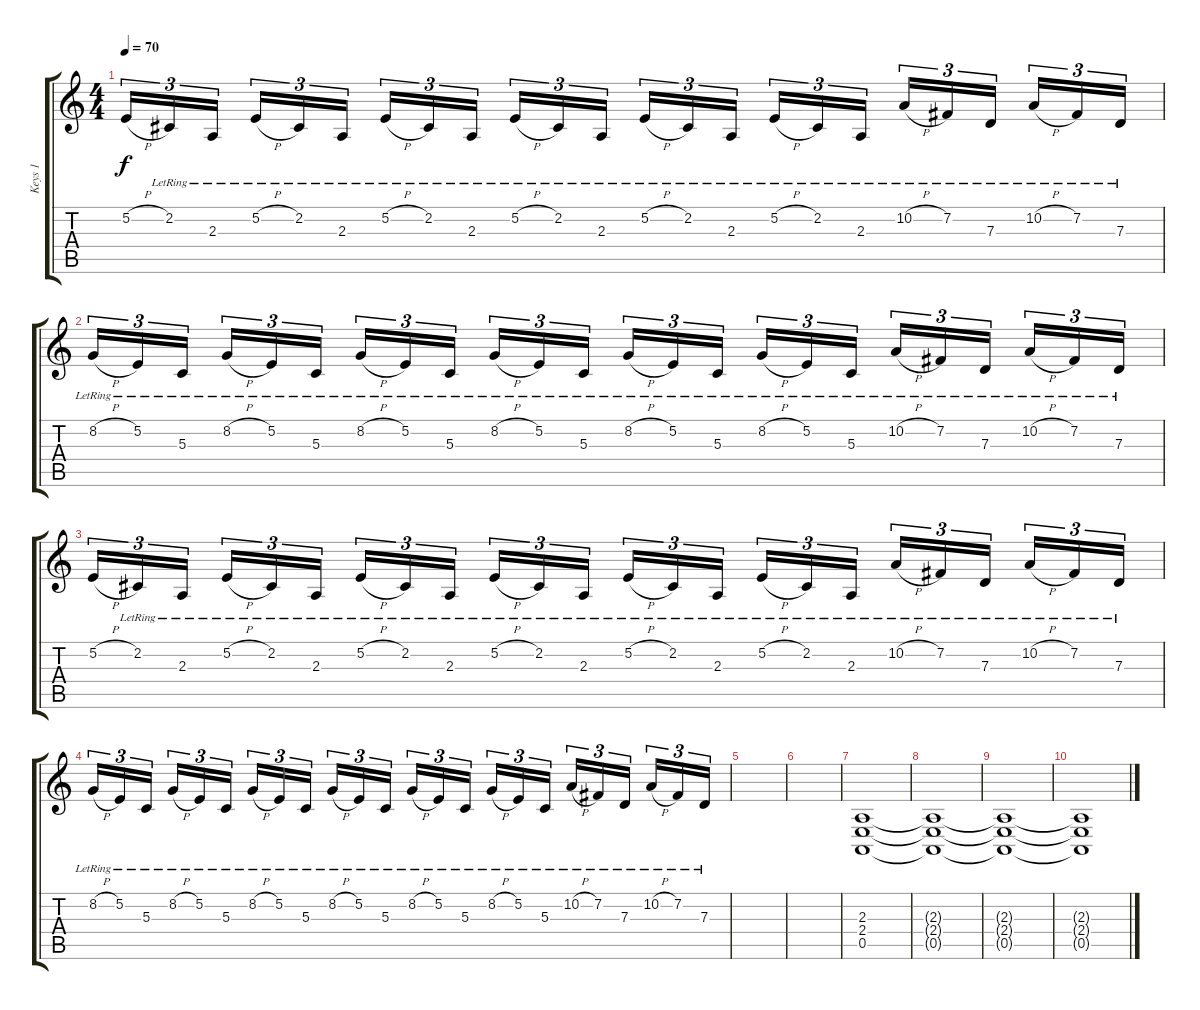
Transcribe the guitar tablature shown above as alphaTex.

\track ("Keys 1" "Keys 1") {instrument drawbarorgan}
\staff {score tabs}
\tuning (E4 B3 G3 D3 A2 E2) {hide}
\ts (4 4)
\tempo 70
\clef g2
\ks c
5.2{h}.16{tu (3 2) dy f} 2.2{lr}.16{tu (3 2)} 2.3{lr}.16{tu (3 2) beam splitsecondary} 5.2{h lr}.16{tu (3 2)} 2.2{lr}.16{tu (3 2)} 2.3{lr}.16{tu (3 2)} 5.2{h lr}.16{tu (3 2)} 2.2{lr}.16{tu (3 2)} 2.3{lr}.16{tu (3 2) beam splitsecondary} 5.2{h lr}.16{tu (3 2)} 2.2{lr}.16{tu (3 2)} 2.3{lr}.16{tu (3 2)} 5.2{h lr}.16{tu (3 2)} 2.2{lr}.16{tu (3 2)} 2.3{lr}.16{tu (3 2) beam splitsecondary} 5.2{h lr}.16{tu (3 2)} 2.2{lr}.16{tu (3 2)} 2.3{lr}.16{tu (3 2)} 10.2{h lr}.16{tu (3 2)} 7.2{lr}.16{tu (3 2)} 7.3{lr}.16{tu (3 2) beam splitsecondary} 10.2{h lr}.16{tu (3 2)} 7.2{lr}.16{tu (3 2)} 7.3{lr}.16{tu (3 2)} |
8.2{h lr}.16{tu (3 2)} 5.2{lr}.16{tu (3 2)} 5.3{lr}.16{tu (3 2) beam splitsecondary} 8.2{h lr}.16{tu (3 2)} 5.2{lr}.16{tu (3 2)} 5.3{lr}.16{tu (3 2)} 8.2{h lr}.16{tu (3 2)} 5.2{lr}.16{tu (3 2)} 5.3{lr}.16{tu (3 2) beam splitsecondary} 8.2{h lr}.16{tu (3 2)} 5.2{lr}.16{tu (3 2)} 5.3{lr}.16{tu (3 2)} 8.2{h lr}.16{tu (3 2)} 5.2{lr}.16{tu (3 2)} 5.3{lr}.16{tu (3 2) beam splitsecondary} 8.2{h lr}.16{tu (3 2)} 5.2{lr}.16{tu (3 2)} 5.3{lr}.16{tu (3 2)} 10.2{h lr}.16{tu (3 2)} 7.2{lr}.16{tu (3 2)} 7.3{lr}.16{tu (3 2) beam splitsecondary} 10.2{h lr}.16{tu (3 2)} 7.2{lr}.16{tu (3 2)} 7.3{lr}.16{tu (3 2)} |
5.2{h}.16{tu (3 2)} 2.2{lr}.16{tu (3 2)} 2.3{lr}.16{tu (3 2) beam splitsecondary} 5.2{h lr}.16{tu (3 2)} 2.2{lr}.16{tu (3 2)} 2.3{lr}.16{tu (3 2)} 5.2{h lr}.16{tu (3 2)} 2.2{lr}.16{tu (3 2)} 2.3{lr}.16{tu (3 2) beam splitsecondary} 5.2{h lr}.16{tu (3 2)} 2.2{lr}.16{tu (3 2)} 2.3{lr}.16{tu (3 2)} 5.2{h lr}.16{tu (3 2)} 2.2{lr}.16{tu (3 2)} 2.3{lr}.16{tu (3 2) beam splitsecondary} 5.2{h lr}.16{tu (3 2)} 2.2{lr}.16{tu (3 2)} 2.3{lr}.16{tu (3 2)} 10.2{h lr}.16{tu (3 2)} 7.2{lr}.16{tu (3 2)} 7.3{lr}.16{tu (3 2) beam splitsecondary} 10.2{h lr}.16{tu (3 2)} 7.2{lr}.16{tu (3 2)} 7.3{lr}.16{tu (3 2)} |
8.2{h lr}.16{tu (3 2)} 5.2{lr}.16{tu (3 2)} 5.3{lr}.16{tu (3 2) beam splitsecondary} 8.2{h lr}.16{tu (3 2)} 5.2{lr}.16{tu (3 2)} 5.3{lr}.16{tu (3 2)} 8.2{h lr}.16{tu (3 2)} 5.2{lr}.16{tu (3 2)} 5.3{lr}.16{tu (3 2) beam splitsecondary} 8.2{h lr}.16{tu (3 2)} 5.2{lr}.16{tu (3 2)} 5.3{lr}.16{tu (3 2)} 8.2{h lr}.16{tu (3 2)} 5.2{lr}.16{tu (3 2)} 5.3{lr}.16{tu (3 2) beam splitsecondary} 8.2{h lr}.16{tu (3 2)} 5.2{lr}.16{tu (3 2)} 5.3{lr}.16{tu (3 2)} 10.2{h lr}.16{tu (3 2)} 7.2{lr}.16{tu (3 2)} 7.3{lr}.16{tu (3 2) beam splitsecondary} 10.2{h lr}.16{tu (3 2)} 7.2{lr}.16{tu (3 2)} 7.3{lr}.16{tu (3 2)} |
|
|
(2.3 2.4 0.5).1 |
(2.3{t} 2.4{t} 0.5{t}).1 |
(2.3{t} 2.4{t} 0.5{t}).1 |
(2.3{t} 2.4{t} 0.5{t}).1
